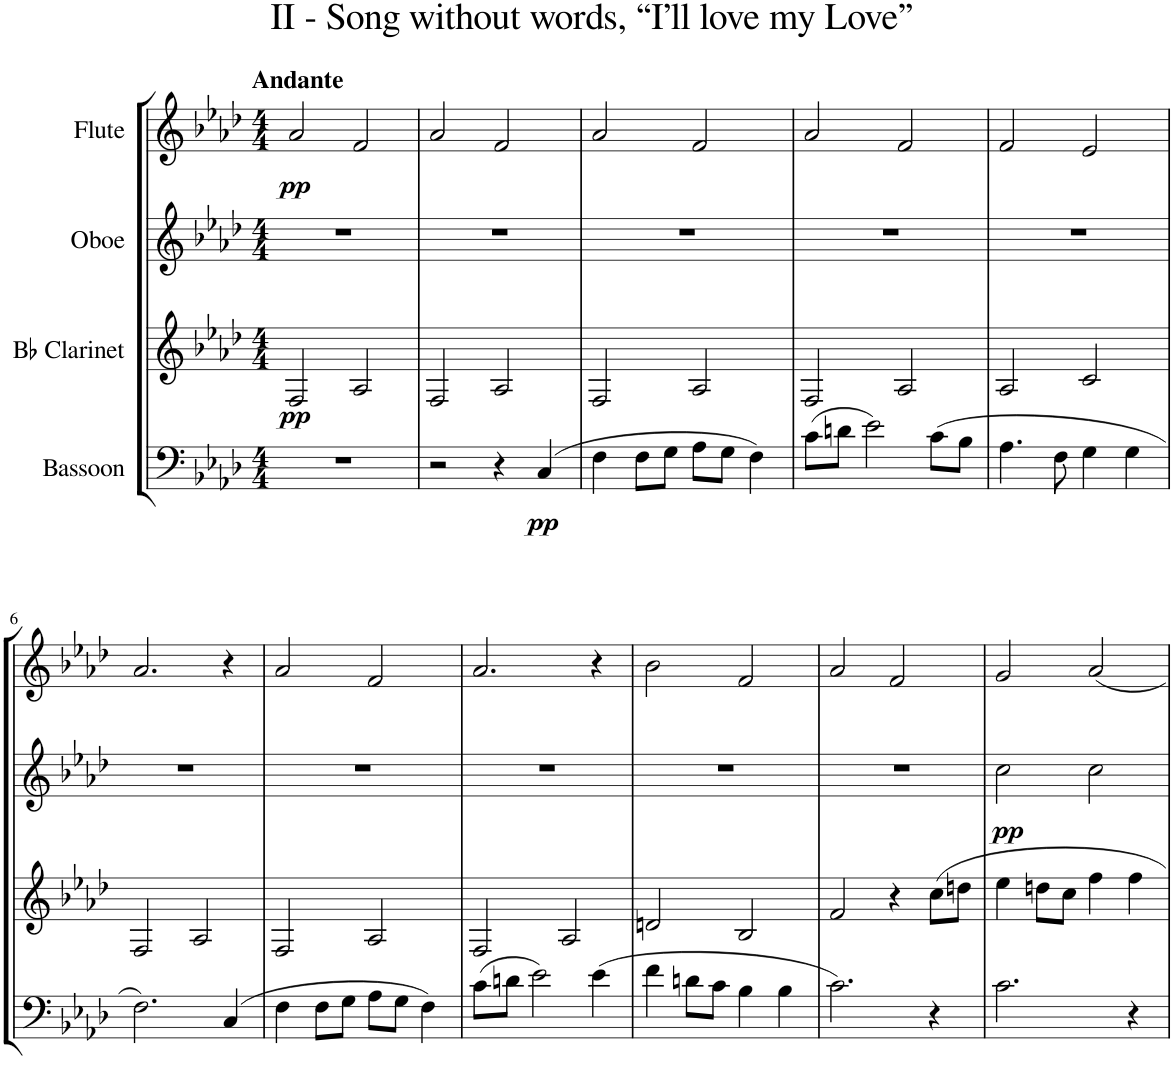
**kern	**dynam	**kern	**dynam	**kern	**dynam	**kern	**dynam
*part4	*part4	*part3	*part3	*part2	*part2	*part1	*part1
*staff4	*staff4	*staff3	*staff3	*staff2	*staff2	*staff1	*staff1
*I"Bassoon	*	*I"Bb Clarinet	*	*I"Oboe	*	*I"Flute	*
*I'Bsn	*	*I'Cl	*	*I'Ob	*	*I'Fl	*
!!LO:PB:g=z
*clefF4	*	*clefG2	*	*clefG2	*	*clefG2	*
*	*	*ITrd1c2	*	*	*	*	*
*k[b-e-a-d-]	*	*k[b-e-a-d-]	*	*k[b-e-a-d-]	*	*k[b-e-a-d-]	*
*M4/4	*	*M4/4	*	*M4/4	*	*M4/4	*
=1	=1	=1	=1	=1	=1	=1	=1
!	!	!	!	!	!	!LO:TX:a:B:t=Andante	!
!	!	!	!LO:DY:b	!	!	!	!LO:DY:b
1r	.	2F/	pp	1r	.	2a-/	pp
.	.	2A-/	.	.	.	2f/	.
=2	=2	=2	=2	=2	=2	=2	=2
2r	.	2F/	.	1r	.	2a-/	.
4r	.	2A-/	.	.	.	2f/	.
!	!LO:DY:b	!	!	!	!	!	!
(4C/	pp	.	.	.	.	.	.
=3	=3	=3	=3	=3	=3	=3	=3
4F\	.	2F/	.	1r	.	2a-/	.
8F\L	.	.	.	.	.	.	.
8G\J	.	.	.	.	.	.	.
8A-\L	.	2A-/	.	.	.	2f/	.
8G\J	.	.	.	.	.	.	.
4F\)	.	.	.	.	.	.	.
=4	=4	=4	=4	=4	=4	=4	=4
(8c\L	.	2F/	.	1r	.	2a-/	.
8dn\J	.	.	.	.	.	.	.
2e-\)	.	.	.	.	.	.	.
.	.	2A-/	.	.	.	2f/	.
(8c\L	.	.	.	.	.	.	.
8B-\J	.	.	.	.	.	.	.
=5	=5	=5	=5	=5	=5	=5	=5
4.A-\	.	2A-/	.	1r	.	2f/	.
8F\	.	.	.	.	.	.	.
4G\	.	2c/	.	.	.	2e-/	.
4G\	.	.	.	.	.	.	.
!!LO:LB:g=z
=6	=6	=6	=6	=6	=6	=6	=6
2.F\)	.	2F/	.	1r	.	2.a-/	.
.	.	2A-/	.	.	.	.	.
(4C/	.	.	.	.	.	4r	.
=7	=7	=7	=7	=7	=7	=7	=7
4F\	.	2F/	.	1r	.	2a-/	.
8F\L	.	.	.	.	.	.	.
8G\J	.	.	.	.	.	.	.
8A-\L	.	2A-/	.	.	.	2f/	.
8G\J	.	.	.	.	.	.	.
4F\)	.	.	.	.	.	.	.
=8	=8	=8	=8	=8	=8	=8	=8
(8c\L	.	2F/	.	1r	.	2.a-/	.
8dn\J	.	.	.	.	.	.	.
2e-\)	.	.	.	.	.	.	.
.	.	2A-/	.	.	.	.	.
(4e-\	.	.	.	.	.	4r	.
=9	=9	=9	=9	=9	=9	=9	=9
4f\	.	2dn/	.	1r	.	2b-\	.
8dn\L	.	.	.	.	.	.	.
8c\J	.	.	.	.	.	.	.
4B-\	.	2B-/	.	.	.	2f/	.
4B-\	.	.	.	.	.	.	.
=10	=10	=10	=10	=10	=10	=10	=10
2.c\)	.	2f/	.	1r	.	2a-/	.
.	.	4r	.	.	.	2f/	.
4r	.	8cc\L	.	.	.	.	.
.	.	8ddn\J	.	.	.	.	.
=11	=11	=11	=11	=11	=11	=11	=11
!	!	!	!	!	!LO:DY:b	!	!
2.c\	.	4ee-\	.	2cc\	pp	2g/	.
.	.	8ddn\L	.	.	.	.	.
.	.	8cc\J	.	.	.	.	.
.	.	4ff\	.	2cc\	.	2a-/	.
4r	.	4ff\	.	.	.	.	.
=	=	=	=	=	=	=	=
*-	*-	*-	*-	*-	*-	*-	*-
